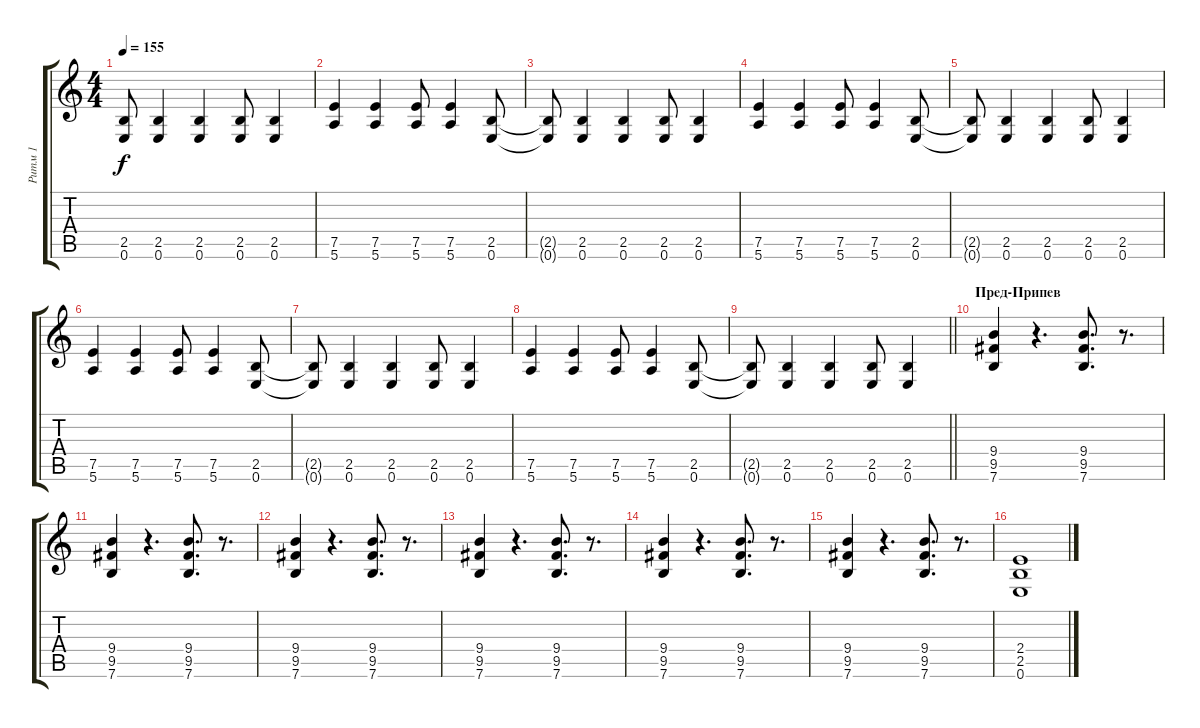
\track ("Ритм 1" "Ритм 1") {instrument distortionguitar}
\staff {score tabs}
\tuning (E4 B3 G3 D3 A2 E2) {hide}
\ts (4 4)
\tempo 155
\clef g2
\ks c
(2.5{t} 0.6{t}).8{dy f} (2.5 0.6).4 (2.5 0.6).4 (2.5 0.6).8 (2.5 0.6).4 |
(7.5 5.6).4 (7.5 5.6).4 (7.5 5.6).8 (7.5 5.6).4 (2.5 0.6).8 |
(2.5{t} 0.6{t}).8 (2.5 0.6).4 (2.5 0.6).4 (2.5 0.6).8 (2.5 0.6).4 |
(7.5 5.6).4 (7.5 5.6).4 (7.5 5.6).8 (7.5 5.6).4 (2.5 0.6).8 |
(2.5{t} 0.6{t}).8 (2.5 0.6).4 (2.5 0.6).4 (2.5 0.6).8 (2.5 0.6).4 |
(7.5 5.6).4 (7.5 5.6).4 (7.5 5.6).8 (7.5 5.6).4 (2.5 0.6).8 |
(2.5{t} 0.6{t}).8 (2.5 0.6).4 (2.5 0.6).4 (2.5 0.6).8 (2.5 0.6).4 |
(7.5 5.6).4 (7.5 5.6).4 (7.5 5.6).8 (7.5 5.6).4 (2.5 0.6).8 |
\barLineRight lightlight
(2.5{t} 0.6{t}).8 (2.5 0.6).4 (2.5 0.6).4 (2.5 0.6).8 (2.5 0.6).4 |
\section ("" "Пред-Припев")
(9.4 9.5 7.6).4 r.4{d} (9.4 9.5 7.6).8{d} r.8{d} |
(9.4 9.5 7.6).4 r.4{d} (9.4 9.5 7.6).8{d} r.8{d} |
(9.4 9.5 7.6).4 r.4{d} (9.4 9.5 7.6).8{d} r.8{d} |
(9.4 9.5 7.6).4 r.4{d} (9.4 9.5 7.6).8{d} r.8{d} |
(9.4 9.5 7.6).4 r.4{d} (9.4 9.5 7.6).8{d} r.8{d} |
(9.4 9.5 7.6).4 r.4{d} (9.4 9.5 7.6).8{d} r.8{d} |
(2.4 2.5 0.6).1
